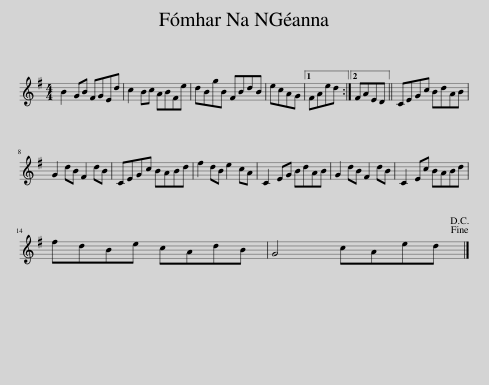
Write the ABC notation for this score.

X:1
L:1/8
M:4/4
I:linebreak $
K:G
V:1 treble
V:1
 B2 GB FGEd | c2 Bc ABFe | dBgB FBdB | ecAG |1 FAed :|2 %5
 FAED || CEGc BdAB |$ G2 dB F2 dB | CEGc BABd | f2 dB e2 cA | %10
 C2 EG BdAB | G2 dB F2 dB | C2 Ec BABd |$ fdBe cAdB | G4 cAed!fine!!D.C.! |] %15
